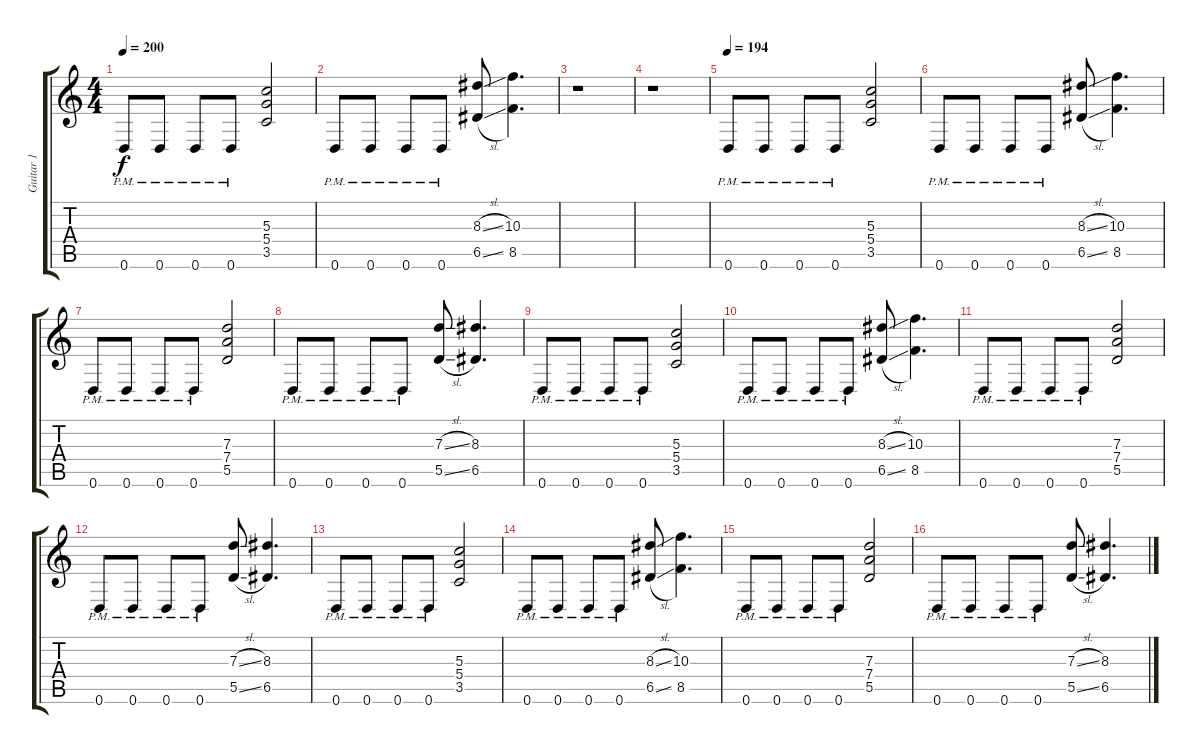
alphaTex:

\track ("Guitar 1" "Guitar 1") {instrument overdrivenguitar}
\staff {score tabs}
\tuning (E4 B3 G3 D3 A2 D2) {hide}
\ts (4 4)
\tempo 200
\clef g2
\ks c
0.6{pm}.8{dy f} 0.6{pm}.8 0.6{pm}.8 0.6{pm}.8 (5.3 5.4 3.5).2 |
0.6{pm}.8 0.6{pm}.8 0.6{pm}.8 0.6{pm}.8 (8.3{sl} 6.5{sl}).8 (10.3 8.5).4{d} |
r.1 |
r.1 |
\tempo 194
0.6{pm}.8 0.6{pm}.8 0.6{pm}.8 0.6{pm}.8 (5.3 5.4 3.5).2 |
0.6{pm}.8 0.6{pm}.8 0.6{pm}.8 0.6{pm}.8 (8.3{sl} 6.5{sl}).8 (10.3 8.5).4{d} |
0.6{pm}.8 0.6{pm}.8 0.6{pm}.8 0.6{pm}.8 (7.3 7.4 5.5).2 |
0.6{pm}.8 0.6{pm}.8 0.6{pm}.8 0.6{pm}.8 (7.3{sl} 5.5{sl}).8 (8.3 6.5).4{d} |
0.6{pm}.8 0.6{pm}.8 0.6{pm}.8 0.6{pm}.8 (5.3 5.4 3.5).2 |
0.6{pm}.8 0.6{pm}.8 0.6{pm}.8 0.6{pm}.8 (8.3{sl} 6.5{sl}).8 (10.3 8.5).4{d} |
0.6{pm}.8 0.6{pm}.8 0.6{pm}.8 0.6{pm}.8 (7.3 7.4 5.5).2 |
0.6{pm}.8 0.6{pm}.8 0.6{pm}.8 0.6{pm}.8 (7.3{sl} 5.5{sl}).8 (8.3 6.5).4{d} |
0.6{pm}.8 0.6{pm}.8 0.6{pm}.8 0.6{pm}.8 (5.3 5.4 3.5).2 |
0.6{pm}.8 0.6{pm}.8 0.6{pm}.8 0.6{pm}.8 (8.3{sl} 6.5{sl}).8 (10.3 8.5).4{d} |
0.6{pm}.8 0.6{pm}.8 0.6{pm}.8 0.6{pm}.8 (7.3 7.4 5.5).2 |
0.6{pm}.8 0.6{pm}.8 0.6{pm}.8 0.6{pm}.8 (7.3{sl} 5.5{sl}).8 (8.3 6.5).4{d}
